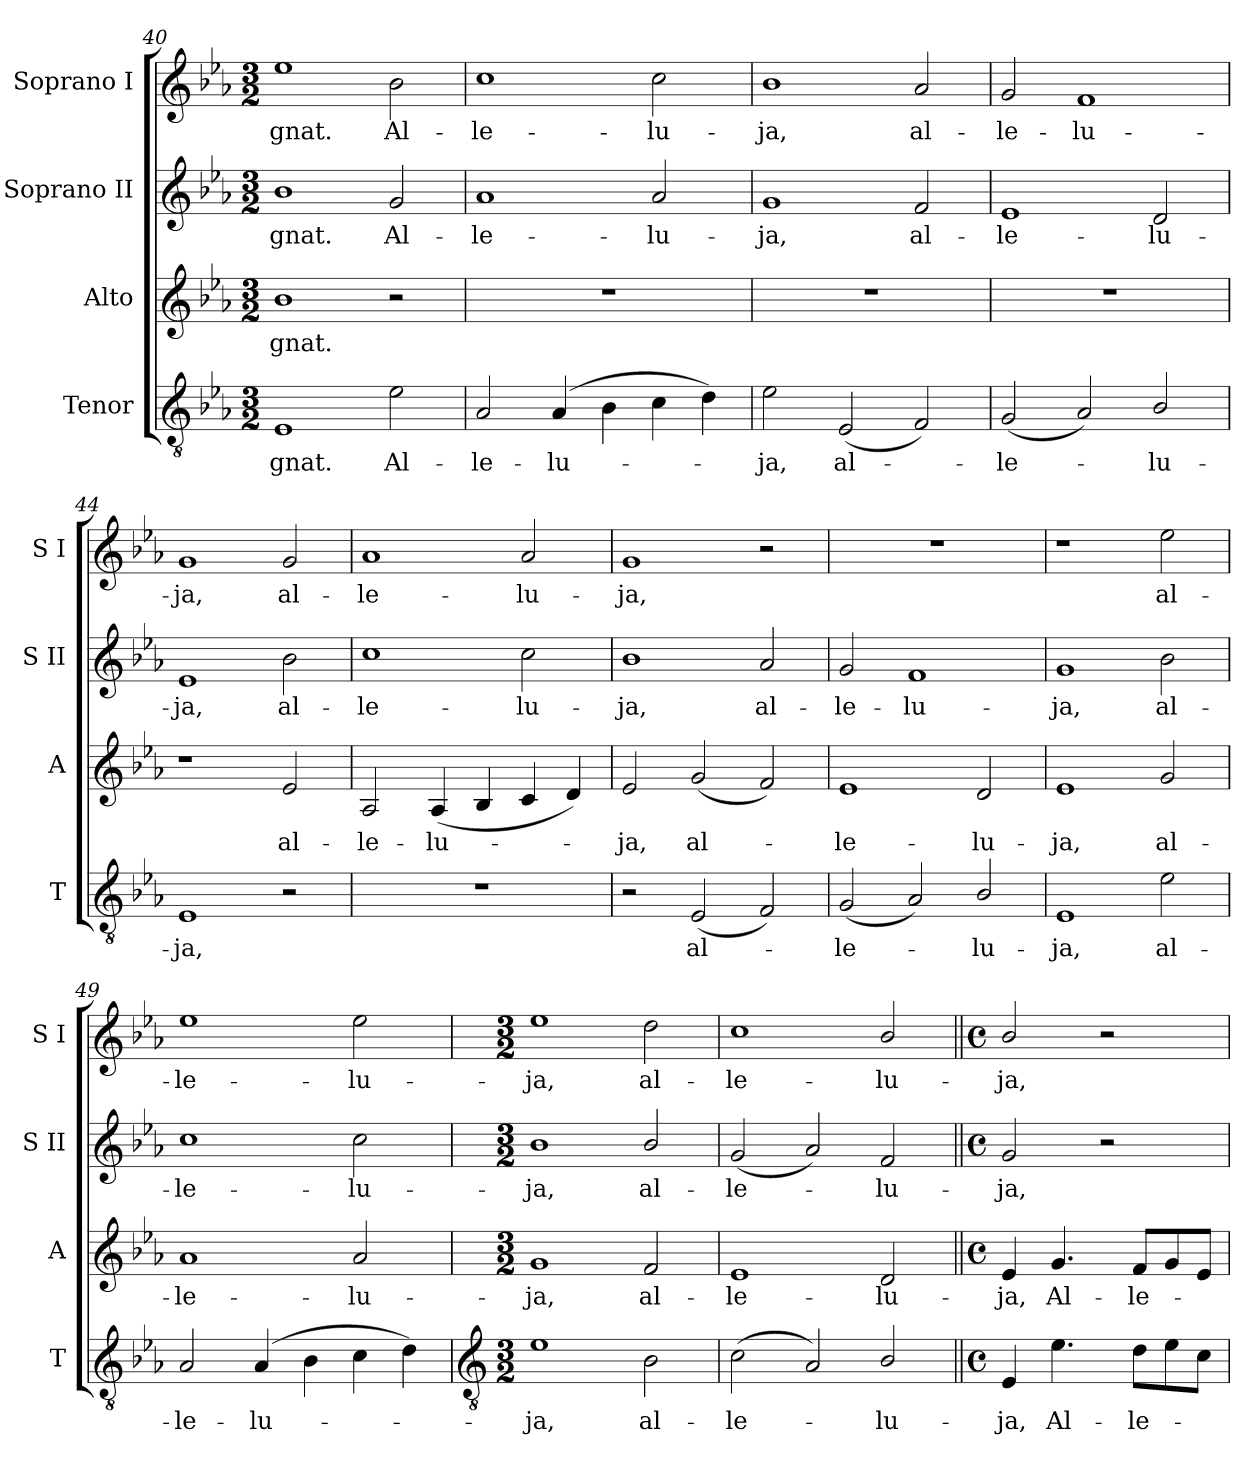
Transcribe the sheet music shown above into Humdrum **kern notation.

**kern	**text	**kern	**text	**kern	**text	**kern	**text
*part4	*part4	*part3	*part3	*part2	*part2	*part1	*part1
*staff4	*staff4	*staff3	*staff3	*staff2	*staff2	*staff1	*staff1
*I"Tenor	*	*I"Alto	*	*I"Soprano II	*	*I"Soprano I	*
*I'T	*	*I'A	*	*I'S II	*	*I'S I	*
!!LO:LB:g=z
*clefGv2	*	*clefG2	*	*clefG2	*	*clefG2	*
*k[b-e-a-]	*	*k[b-e-a-]	*	*k[b-e-a-]	*	*k[b-e-a-]	*
*E-:	*	*E-:	*	*E-:	*	*E-:	*
*M3/2	*	*M3/2	*	*M3/2	*	*M3/2	*
=40	=40	=40	=40	=40	=40	=40	=40
!	!LO:LY:b	!	!LO:LY:b	!	!LO:LY:b	!	!LO:LY:b
1E-	-gnat.	1b-	-gnat.	1b-	-gnat.	1ee-	-gnat.
!	!LO:LY:b	!	!	!	!LO:LY:b	!	!LO:LY:b
2e-	Al-	2r	.	2g	Al-	2b-	Al-
=41	=41	=41	=41	=41	=41	=41	=41
!	!LO:LY:b	!LO:N:vis=1	!	!	!LO:LY:b	!	!LO:LY:b
2A-	-le-	1.r	.	1a-	-le-	1cc	-le-
!	!LO:LY:b	!	!	!	!	!	!
(>4A-	-lu-	.	.	.	.	.	.
4B-	.	.	.	.	.	.	.
!	!	!	!	!	!LO:LY:b	!	!LO:LY:b
4c	.	.	.	2a-	-lu-	2cc	-lu-
4d)	.	.	.	.	.	.	.
=42	=42	=42	=42	=42	=42	=42	=42
!	!LO:LY:b	!LO:N:vis=1	!	!	!LO:LY:b	!	!LO:LY:b
2e-	ja,	1.r	.	1g	-ja,	1b-	-ja,
!	!LO:LY:b	!	!	!	!	!	!
(<2E-	al-	.	.	.	.	.	.
!	!	!	!	!	!LO:LY:b	!	!LO:LY:b
2F)	.	.	.	2f	al-	2a-	al-
=43	=43	=43	=43	=43	=43	=43	=43
!	!LO:LY:b	!LO:N:vis=1	!	!	!LO:LY:b	!	!LO:LY:b
(<2G	le-	1.r	.	1e-	-le-	2g	-le-
!	!	!	!	!	!	!	!LO:LY:b
2A-)	.	.	.	.	.	1f	-lu-
!	!LO:LY:b	!	!	!	!LO:LY:b	!	!
2B-/	lu-	.	.	2d	-lu-	.	.
=44	=44	=44	=44	=44	=44	=44	=44
!	!LO:LY:b	!	!	!	!LO:LY:b	!	!LO:LY:b
1E-	-ja,	1r	.	1e-	-ja,	1g	-ja,
!	!	!	!LO:LY:b	!	!LO:LY:b	!	!LO:LY:b
2r	.	2e-	al-	2b-	al-	2g	al-
=45	=45	=45	=45	=45	=45	=45	=45
!	!	!	!LO:LY:b	!	!LO:LY:b	!	!LO:LY:b
1.r	.	2A-	-le-	1cc	-le-	1a-	-le-
!	!	!	!LO:LY:b	!	!	!	!
.	.	(<4A-	-lu-	.	.	.	.
.	.	4B-	.	.	.	.	.
!	!	!	!	!	!LO:LY:b	!	!LO:LY:b
.	.	4c	.	2cc	-lu-	2a-	-lu-
.	.	4d)	.	.	.	.	.
=46	=46	=46	=46	=46	=46	=46	=46
!	!	!	!LO:LY:b	!	!LO:LY:b	!	!LO:LY:b
2r	.	2e-	ja,	1b-	-ja,	1g	-ja,
!	!LO:LY:b	!	!LO:LY:b	!	!	!	!
(<2E-	al-	(<2g	al-	.	.	.	.
!	!	!	!	!	!LO:LY:b	!	!
2F)	.	2f)	.	2a-	al-	2r	.
=47	=47	=47	=47	=47	=47	=47	=47
!	!LO:LY:b	!	!LO:LY:b	!	!LO:LY:b	!LO:N:vis=1	!
(<2G	le-	1e-	le-	2g	-le-	1.r	.
!	!	!	!	!	!LO:LY:b	!	!
2A-)	.	.	.	1f	-lu-	.	.
!	!LO:LY:b	!	!LO:LY:b	!	!	!	!
2B-/	lu-	2d	-lu-	.	.	.	.
=48	=48	=48	=48	=48	=48	=48	=48
!	!LO:LY:b	!	!LO:LY:b	!	!LO:LY:b	!	!
1E-	-ja,	1e-	-ja,	1g	-ja,	1r	.
!	!LO:LY:b	!	!LO:LY:b	!	!LO:LY:b	!	!LO:LY:b
2e-	al-	2g	al-	2b-	al-	2ee-	al-
=49	=49	=49	=49	=49	=49	=49	=49
!	!LO:LY:b	!	!LO:LY:b	!	!LO:LY:b	!	!LO:LY:b
2A-	-le-	1a-	-le-	1cc	-le-	1ee-	-le-
!	!LO:LY:b	!	!	!	!	!	!
(>4A-	-lu-	.	.	.	.	.	.
4B-	.	.	.	.	.	.	.
!	!	!	!LO:LY:b	!	!LO:LY:b	!	!LO:LY:b
4c	.	2a-	-lu-	2cc	-lu-	2ee-	-lu-
4d)	.	.	.	.	.	.	.
!!LO:LB:g=z
=50	=50	=50	=50	=50	=50	=50	=50
*clefGv2	*	*	*	*	*	*	*
*M3/2	*	*M3/2	*	*M3/2	*	*M3/2	*
!	!LO:LY:b	!	!LO:LY:b	!	!LO:LY:b	!	!LO:LY:b
1e-	ja,	1g	-ja,	1b-	-ja,	1ee-	-ja,
!	!LO:LY:b	!	!LO:LY:b	!	!LO:LY:b	!	!LO:LY:b
2B-	al-	2f	al-	2b-/	al-	2dd	al-
=51	=51	=51	=51	=51	=51	=51	=51
!	!LO:LY:b	!	!LO:LY:b	!	!LO:LY:b	!	!LO:LY:b
(<2c	-le-	1e-	-le-	(<2g	-le-	1cc	-le-
2A-)	.	.	.	2a-)	.	.	.
!	!LO:LY:b	!	!LO:LY:b	!	!LO:LY:b	!	!LO:LY:b
2B-/	lu-	2d	-lu-	2f	lu-	2b-/	-lu-
=52||	=52||	=52||	=52||	=52||	=52||	=52||	=52||
*M4/4	*	*M4/4	*	*M4/4	*	*M4/4	*
*met(c)	*	*met(c)	*	*met(c)	*	*met(c)	*
!	!LO:LY:b	!	!LO:LY:b	!	!LO:LY:b	!	!LO:LY:b
4E-	-ja,	4e-	-ja,	2g	-ja,	2b-/	-ja,
!	!LO:LY:b	!	!LO:LY:b	!	!	!	!
4.e-	Al-	4.g	Al-	.	.	.	.
.	.	.	.	2r	.	2r	.
!	!LO:LY:b	!	!LO:LY:b	!	!	!	!
8dL	-le-	8fL	-le-	.	.	.	.
8e-	.	8g	.	.	.	.	.
8cJ	.	8e-J	.	.	.	.	.
=	=	=	=	=	=	=	=
*-	*-	*-	*-	*-	*-	*-	*-
